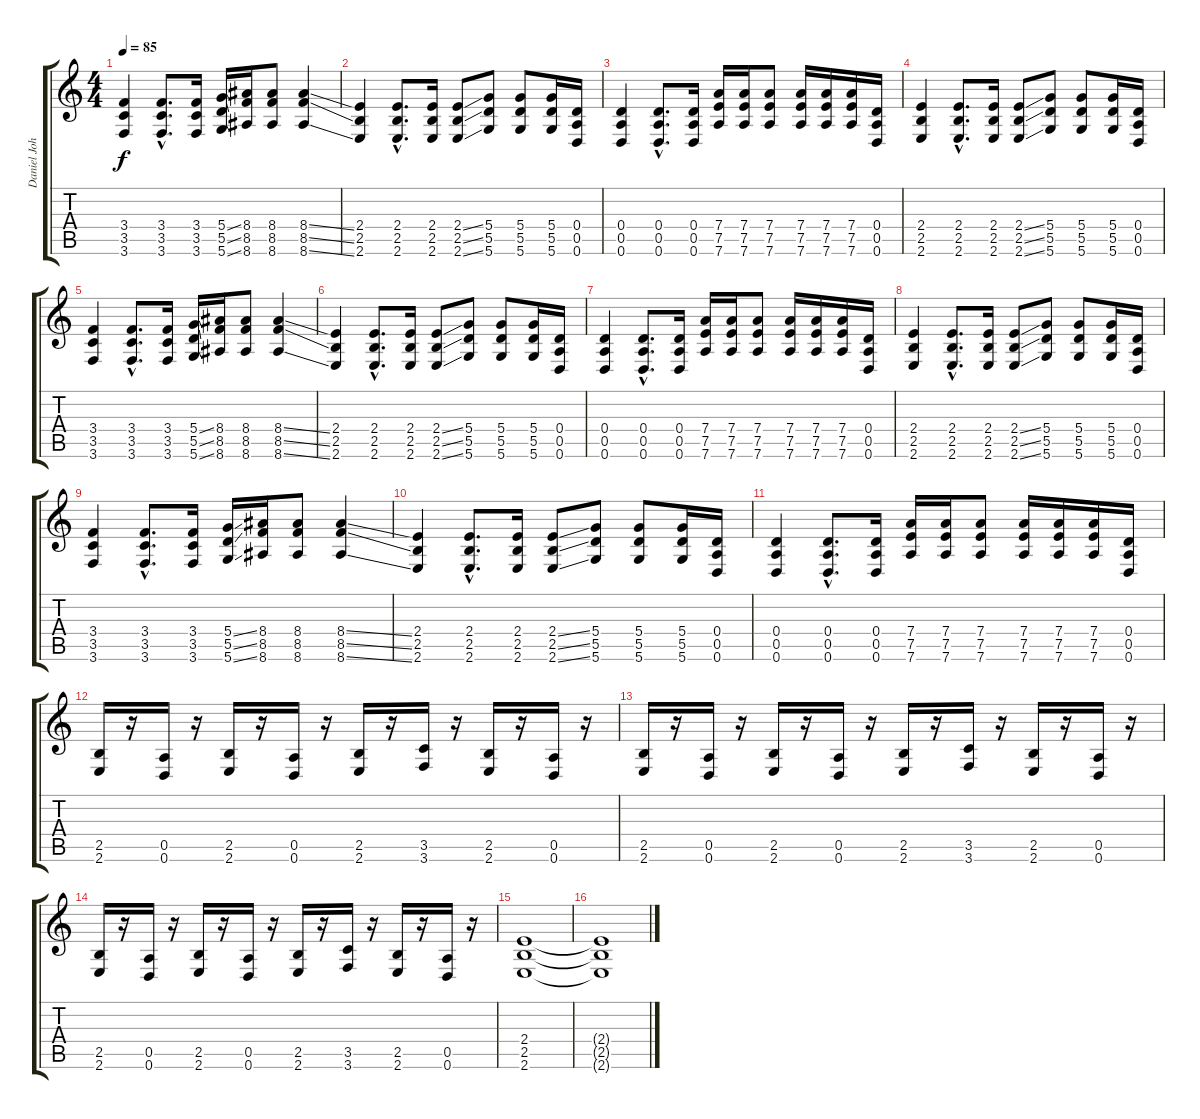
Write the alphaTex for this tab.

\track ("Daniel Johns (gtr1)" "Daniel Joh") {instrument distortionguitar}
\staff {score tabs}
\tuning (E4 B3 G3 D3 A2 D2) {hide}
\ts (4 4)
\tempo 85
\clef g2
\ks c
(3.4 3.5 3.6).4{dy f} (3.4{hac} 3.5{hac} 3.6{hac}).8{d} (3.4 3.5 3.6).16 (5.4{ss} 5.5{ss} 5.6{ss}).16 (8.4 8.5 8.6).16 (8.4 8.5 8.6).8 (8.4{ss} 8.5{ss} 8.6{ss}).4 |
(2.4 2.5 2.6).4 (2.4{hac} 2.5{hac} 2.6{hac}).8{d} (2.4 2.5 2.6).16 (2.4{ss} 2.5{ss} 2.6{ss}).8 (5.4 5.5 5.6).8 (5.4 5.5 5.6).8 (5.4 5.5 5.6).16 (0.4 0.5 0.6).16 |
(0.4 0.5 0.6).4 (0.4{hac} 0.5{hac} 0.6{hac}).8{d} (0.4 0.5 0.6).16 (7.4 7.5 7.6).16 (7.4 7.5 7.6).16 (7.4 7.5 7.6).8 (7.4 7.5 7.6).16 (7.4 7.5 7.6).16 (7.4 7.5 7.6).16 (0.4 0.5 0.6).16 |
(2.4 2.5 2.6).4 (2.4{hac} 2.5{hac} 2.6{hac}).8{d} (2.4 2.5 2.6).16 (2.4{ss} 2.5{ss} 2.6{ss}).8 (5.4 5.5 5.6).8 (5.4 5.5 5.6).8 (5.4 5.5 5.6).16 (0.4 0.5 0.6).16 |
(3.4 3.5 3.6).4 (3.4{hac} 3.5{hac} 3.6{hac}).8{d} (3.4 3.5 3.6).16 (5.4{ss} 5.5{ss} 5.6{ss}).16 (8.4 8.5 8.6).16 (8.4 8.5 8.6).8 (8.4{ss} 8.5{ss} 8.6{ss}).4 |
(2.4 2.5 2.6).4 (2.4{hac} 2.5{hac} 2.6{hac}).8{d} (2.4 2.5 2.6).16 (2.4{ss} 2.5{ss} 2.6{ss}).8 (5.4 5.5 5.6).8 (5.4 5.5 5.6).8 (5.4 5.5 5.6).16 (0.4 0.5 0.6).16 |
(0.4 0.5 0.6).4 (0.4{hac} 0.5{hac} 0.6{hac}).8{d} (0.4 0.5 0.6).16 (7.4 7.5 7.6).16 (7.4 7.5 7.6).16 (7.4 7.5 7.6).8 (7.4 7.5 7.6).16 (7.4 7.5 7.6).16 (7.4 7.5 7.6).16 (0.4 0.5 0.6).16 |
(2.4 2.5 2.6).4 (2.4{hac} 2.5{hac} 2.6{hac}).8{d} (2.4 2.5 2.6).16 (2.4{ss} 2.5{ss} 2.6{ss}).8 (5.4 5.5 5.6).8 (5.4 5.5 5.6).8 (5.4 5.5 5.6).16 (0.4 0.5 0.6).16 |
(3.4 3.5 3.6).4 (3.4{hac} 3.5{hac} 3.6{hac}).8{d} (3.4 3.5 3.6).16 (5.4{ss} 5.5{ss} 5.6{ss}).16 (8.4 8.5 8.6).16 (8.4 8.5 8.6).8 (8.4{ss} 8.5{ss} 8.6{ss}).4 |
(2.4 2.5 2.6).4 (2.4{hac} 2.5{hac} 2.6{hac}).8{d} (2.4 2.5 2.6).16 (2.4{ss} 2.5{ss} 2.6{ss}).8 (5.4 5.5 5.6).8 (5.4 5.5 5.6).8 (5.4 5.5 5.6).16 (0.4 0.5 0.6).16 |
(0.4 0.5 0.6).4 (0.4{hac} 0.5{hac} 0.6{hac}).8{d} (0.4 0.5 0.6).16 (7.4 7.5 7.6).16 (7.4 7.5 7.6).16 (7.4 7.5 7.6).8 (7.4 7.5 7.6).16 (7.4 7.5 7.6).16 (7.4 7.5 7.6).16 (0.4 0.5 0.6).16 |
(2.5 2.6).16 r.16 (0.5 0.6).16 r.16 (2.5 2.6).16 r.16 (0.5 0.6).16 r.16 (2.5 2.6).16 r.16 (3.5 3.6).16 r.16 (2.5 2.6).16 r.16 (0.5 0.6).16 r.16 |
(2.5 2.6).16 r.16 (0.5 0.6).16 r.16 (2.5 2.6).16 r.16 (0.5 0.6).16 r.16 (2.5 2.6).16 r.16 (3.5 3.6).16 r.16 (2.5 2.6).16 r.16 (0.5 0.6).16 r.16 |
(2.5 2.6).16 r.16 (0.5 0.6).16 r.16 (2.5 2.6).16 r.16 (0.5 0.6).16 r.16 (2.5 2.6).16 r.16 (3.5 3.6).16 r.16 (2.5 2.6).16 r.16 (0.5 0.6).16 r.16 |
(2.4 2.5 2.6).1 |
(2.4{t} 2.5{t} 2.6{t}).1
